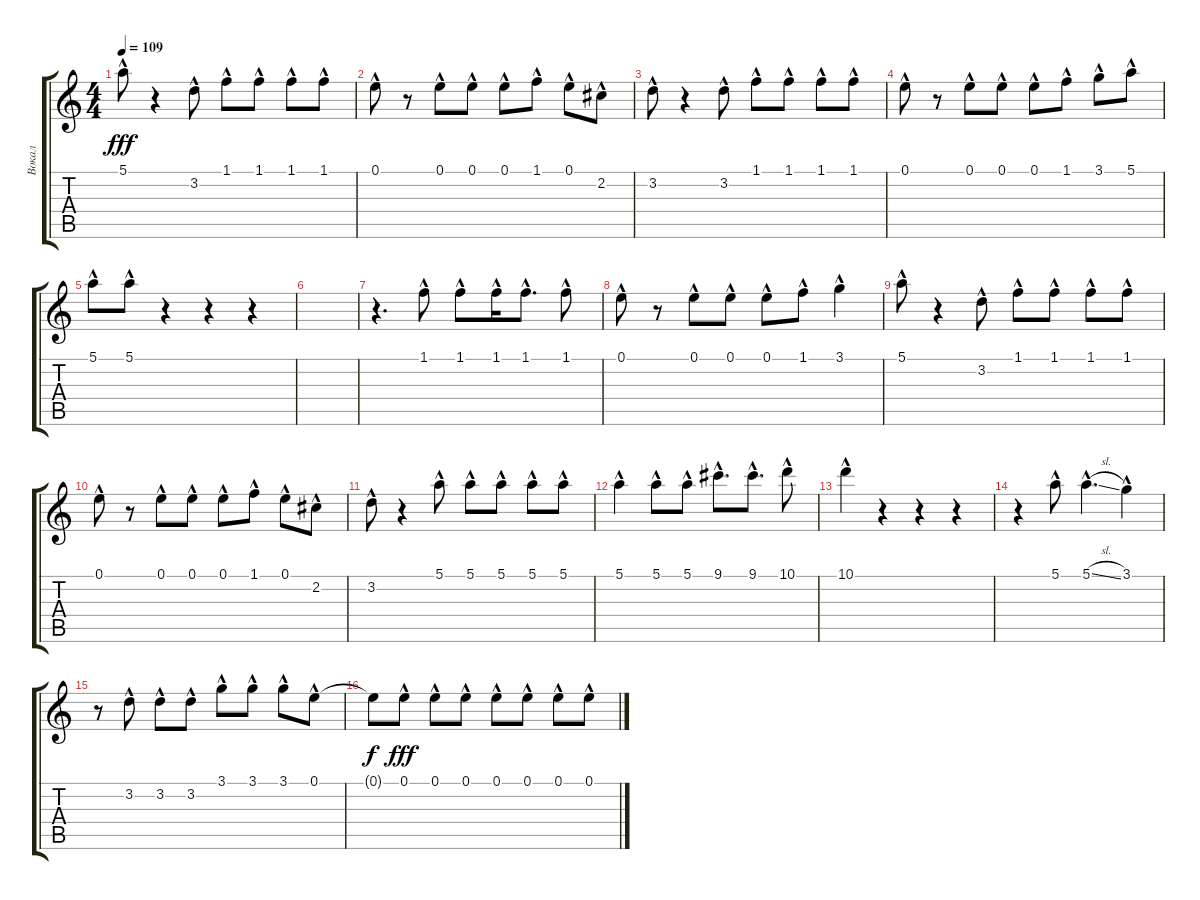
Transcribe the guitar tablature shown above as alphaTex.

\track ("Вокал" "Вокал") {instrument distortionguitar}
\staff {score tabs}
\tuning (E4 B3 G3 D3 A2 E2) {hide}
\ts (4 4)
\tempo 109
\clef g2
\ks c
5.1{hac}.8{dy fff} r.4 3.2{hac}.8 1.1{hac}.8 1.1{hac}.8 1.1{hac}.8 1.1{hac}.8 |
0.1{hac}.8 r.8 0.1{hac}.8 0.1{hac}.8 0.1{hac}.8 1.1{hac}.8 0.1{hac}.8 2.2{hac}.8 |
3.2{hac}.8 r.4 3.2{hac}.8 1.1{hac}.8 1.1{hac}.8 1.1{hac}.8 1.1{hac}.8 |
0.1{hac}.8 r.8 0.1{hac}.8 0.1{hac}.8 0.1{hac}.8 1.1{hac}.8 3.1{hac}.8 5.1{hac}.8 |
5.1{hac}.8 5.1{hac}.8 r.4 r.4 r.4 |
|
r.4{d} 1.1{hac}.8 1.1{hac}.8 1.1{hac}.16 1.1{hac}.8{d} 1.1{hac}.8 |
0.1{hac}.8 r.8 0.1{hac}.8 0.1{hac}.8 0.1{hac}.8 1.1{hac}.8 3.1{hac}.4 |
5.1{hac}.8 r.4 3.2{hac}.8 1.1{hac}.8 1.1{hac}.8 1.1{hac}.8 1.1{hac}.8 |
0.1{hac}.8 r.8 0.1{hac}.8 0.1{hac}.8 0.1{hac}.8 1.1{hac}.8 0.1{hac}.8 2.2{hac}.8 |
3.2{hac}.8 r.4 5.1{hac}.8 5.1{hac}.8 5.1{hac}.8 5.1{hac}.8 5.1{hac}.8 |
5.1{hac}.4 5.1{hac}.8 5.1{hac}.8 9.1{hac}.8{d} 9.1{hac}.8{d} 10.1{hac}.8 |
10.1{hac}.4 r.4 r.4 r.4 |
r.4 5.1{hac}.8 5.1{sl hac}.4{d} 3.1{hac}.4 |
r.8 3.2{hac}.8 3.2{hac}.8 3.2{hac}.8 3.1{hac}.8 3.1{hac}.8 3.1{hac}.8 0.1{hac}.8 |
0.1{t}.8{dy f} 0.1{hac}.8{dy fff} 0.1{hac}.8 0.1{hac}.8 0.1{hac}.8 0.1{hac}.8 0.1{hac}.8 0.1{hac}.8
